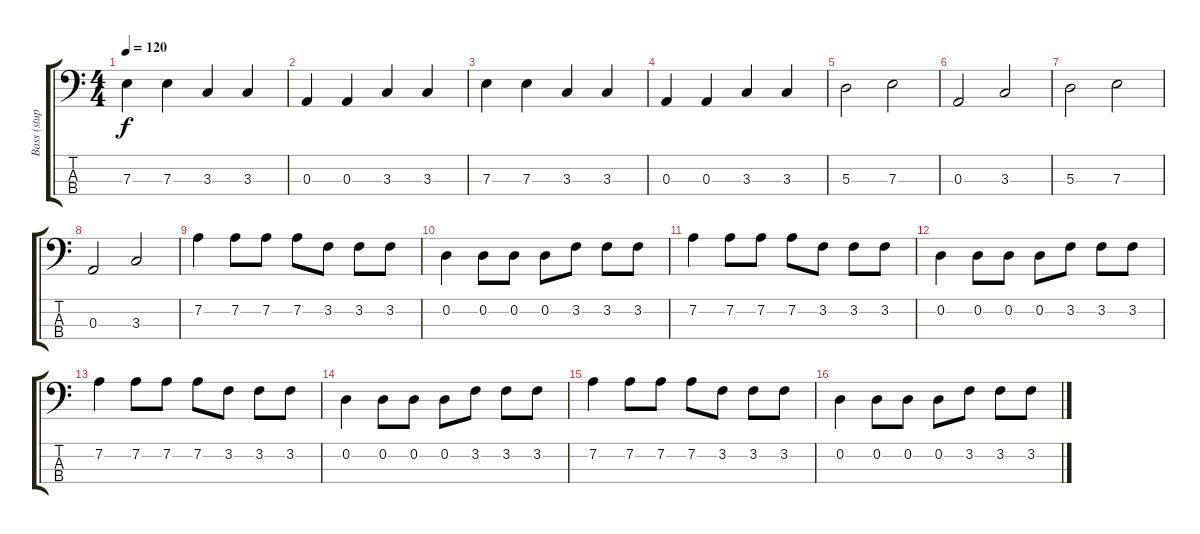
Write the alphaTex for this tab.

\track ("Bass (stupid)" "Bass (stup") {instrument electricbassfinger}
\staff {score tabs}
\tuning (G2 D2 A1 E1) {hide}
\ts (4 4)
\tempo 120
\clef f4
\ks c
7.3.4{dy f} 7.3.4 3.3.4 3.3.4 |
0.3.4 0.3.4 3.3.4 3.3.4 |
7.3.4 7.3.4 3.3.4 3.3.4 |
0.3.4 0.3.4 3.3.4 3.3.4 |
5.3.2 7.3.2 |
0.3.2 3.3.2 |
5.3.2 7.3.2 |
0.3.2 3.3.2 |
7.2.4 7.2.8 7.2.8 7.2.8 3.2.8 3.2.8 3.2.8 |
0.2.4 0.2.8 0.2.8 0.2.8 3.2.8 3.2.8 3.2.8 |
7.2.4 7.2.8 7.2.8 7.2.8 3.2.8 3.2.8 3.2.8 |
0.2.4 0.2.8 0.2.8 0.2.8 3.2.8 3.2.8 3.2.8 |
7.2.4 7.2.8 7.2.8 7.2.8 3.2.8 3.2.8 3.2.8 |
0.2.4 0.2.8 0.2.8 0.2.8 3.2.8 3.2.8 3.2.8 |
7.2.4 7.2.8 7.2.8 7.2.8 3.2.8 3.2.8 3.2.8 |
0.2.4 0.2.8 0.2.8 0.2.8 3.2.8 3.2.8 3.2.8
